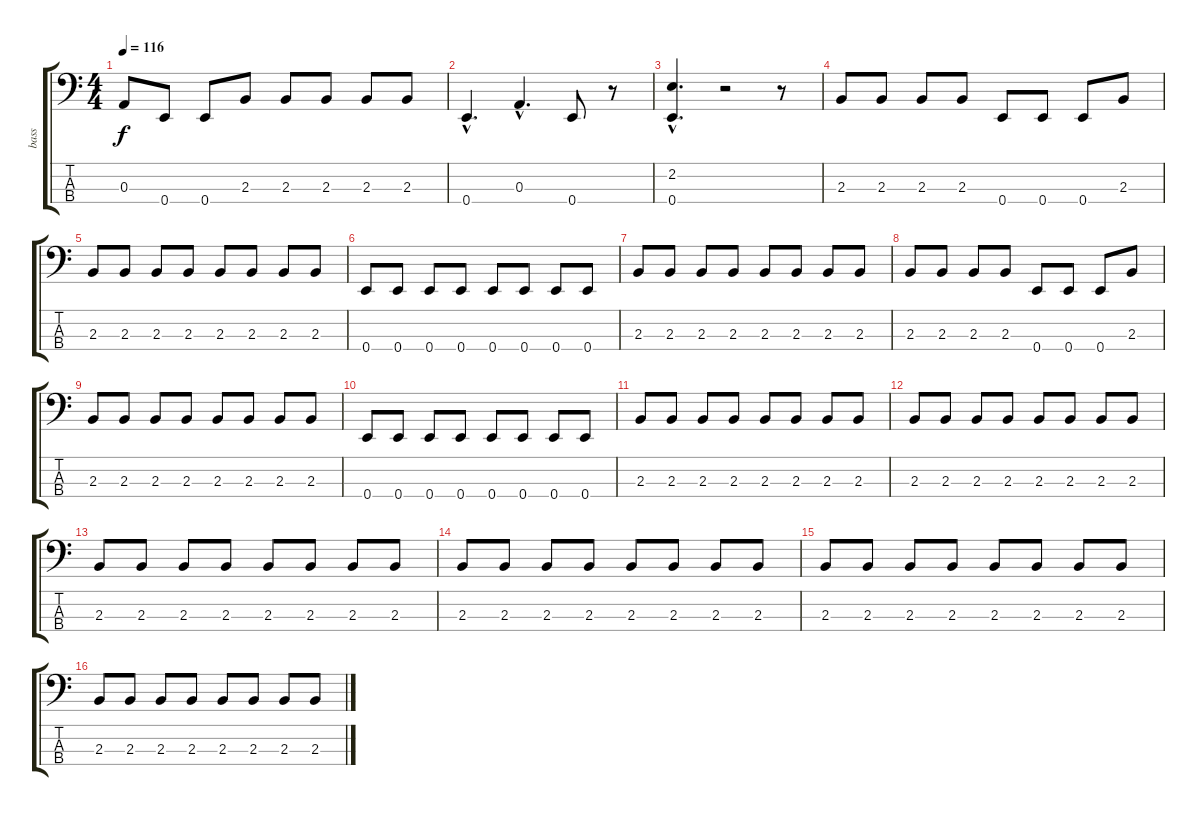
\track ("bass" "bass") {instrument electricbasspick}
\staff {score tabs}
\tuning (G2 D2 A1 E1) {hide}
\ts (4 4)
\tempo 116
\clef f4
\ks c
0.3.8{dy f} 0.4.8 0.4.8 2.3.8 2.3.8 2.3.8 2.3.8 2.3.8 |
0.4{hac}.4{d} 0.3{hac}.4{d} 0.4.8 r.8 |
(2.2{hac} 0.4{hac}).4{d} r.2 r.8 |
2.3.8 2.3.8 2.3.8 2.3.8 0.4.8 0.4.8 0.4.8 2.3.8 |
2.3.8 2.3.8 2.3.8 2.3.8 2.3.8 2.3.8 2.3.8 2.3.8 |
0.4.8 0.4.8 0.4.8 0.4.8 0.4.8 0.4.8 0.4.8 0.4.8 |
2.3.8 2.3.8 2.3.8 2.3.8 2.3.8 2.3.8 2.3.8 2.3.8 |
2.3.8 2.3.8 2.3.8 2.3.8 0.4.8 0.4.8 0.4.8 2.3.8 |
2.3.8 2.3.8 2.3.8 2.3.8 2.3.8 2.3.8 2.3.8 2.3.8 |
0.4.8 0.4.8 0.4.8 0.4.8 0.4.8 0.4.8 0.4.8 0.4.8 |
2.3.8 2.3.8 2.3.8 2.3.8 2.3.8 2.3.8 2.3.8 2.3.8 |
2.3.8 2.3.8 2.3.8 2.3.8 2.3.8 2.3.8 2.3.8 2.3.8 |
2.3.8 2.3.8 2.3.8 2.3.8 2.3.8 2.3.8 2.3.8 2.3.8 |
2.3.8 2.3.8 2.3.8 2.3.8 2.3.8 2.3.8 2.3.8 2.3.8 |
2.3.8 2.3.8 2.3.8 2.3.8 2.3.8 2.3.8 2.3.8 2.3.8 |
2.3.8 2.3.8 2.3.8 2.3.8 2.3.8 2.3.8 2.3.8 2.3.8
